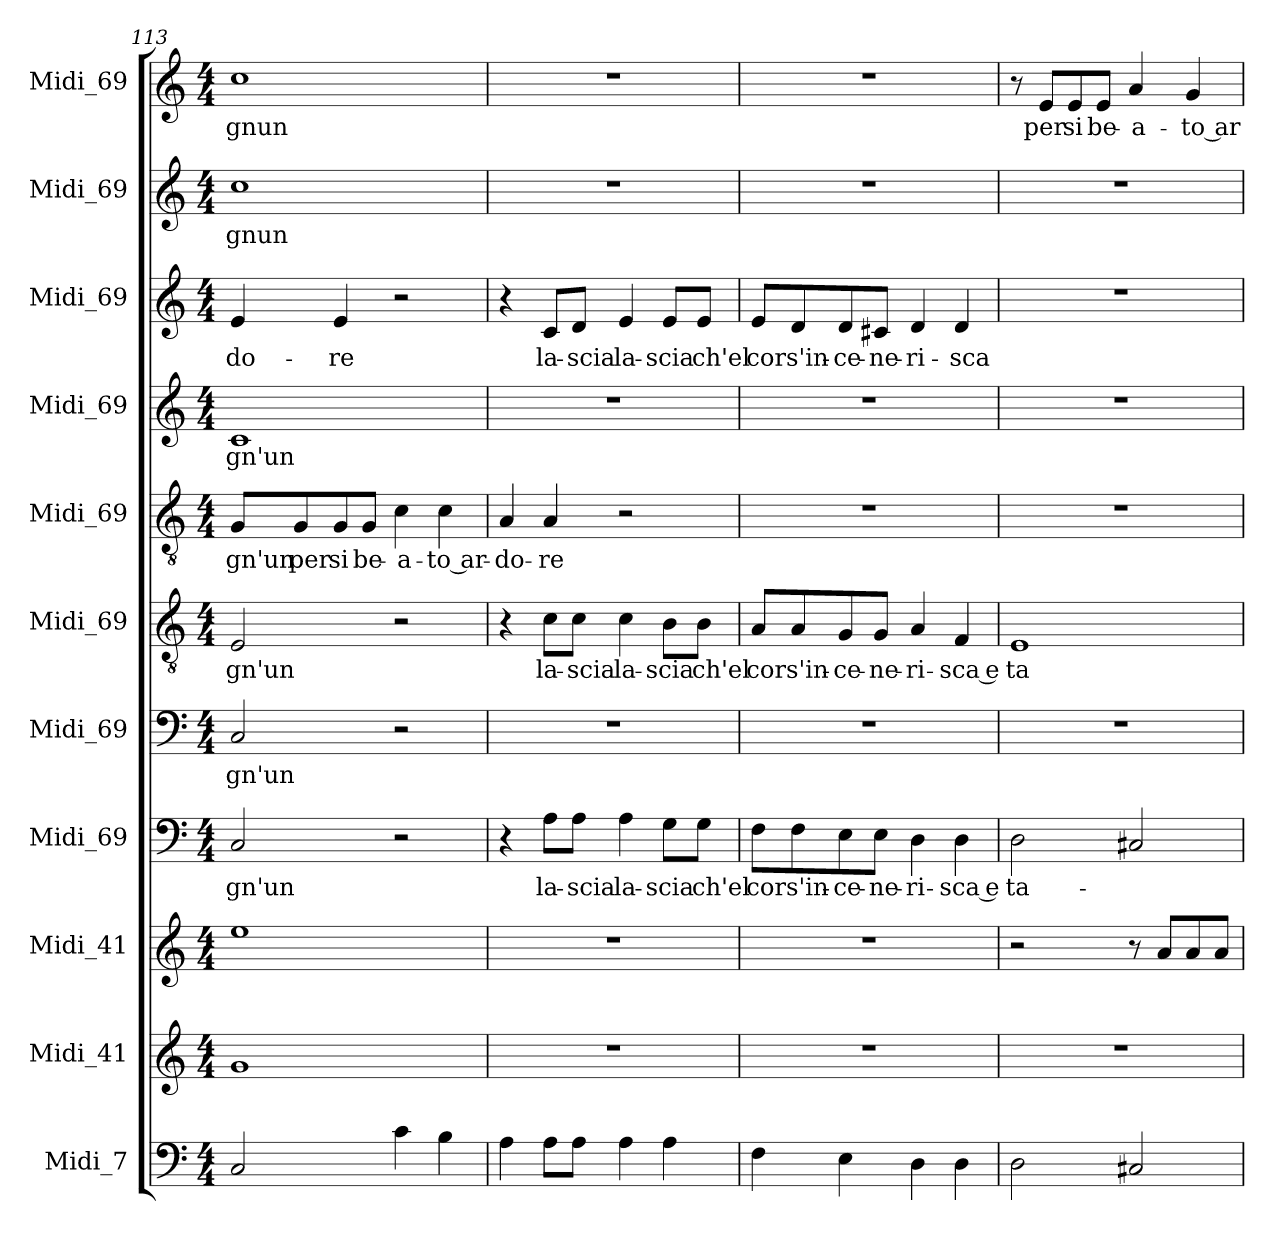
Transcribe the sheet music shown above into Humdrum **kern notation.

**kern	**kern	**kern	**kern	**text	**kern	**text	**kern	**text	**kern	**text	**kern	**text	**kern	**text	**kern	**text	**kern	**text
*part11	*part10	*part9	*part8	*part8	*part7	*part7	*part6	*part6	*part5	*part5	*part4	*part4	*part3	*part3	*part2	*part2	*part1	*part1
*staff11	*staff10	*staff9	*staff8	*staff8	*staff7	*staff7	*staff6	*staff6	*staff5	*staff5	*staff4	*staff4	*staff3	*staff3	*staff2	*staff2	*staff1	*staff1
*I"Midi_7	*I"Midi_41	*I"Midi_41	*I"Midi_69	*	*I"Midi_69	*	*I"Midi_69	*	*I"Midi_69	*	*I"Midi_69	*	*I"Midi_69	*	*I"Midi_69	*	*I"Midi_69	*
!!LO:LB:g=z
*clefF4	*clefG2	*clefG2	*clefF4	*	*clefF4	*	*clefGv2	*	*clefGv2	*	*clefG2	*	*clefG2	*	*clefG2	*	*clefG2	*
*k[]	*k[]	*k[]	*k[]	*	*k[]	*	*k[]	*	*k[]	*	*k[]	*	*k[]	*	*k[]	*	*k[]	*
*C:	*C:	*C:	*C:	*	*C:	*	*C:	*	*C:	*	*C:	*	*C:	*	*C:	*	*C:	*
*M4/4	*M4/4	*M4/4	*M4/4	*	*M4/4	*	*M4/4	*	*M4/4	*	*M4/4	*	*M4/4	*	*M4/4	*	*M4/4	*
=113	=113	=113	=113	=113	=113	=113	=113	=113	=113	=113	=113	=113	=113	=113	=113	=113	=113	=113
!	!	!	!	!LO:LY:b	!	!LO:LY:b	!	!LO:LY:b	!	!LO:LY:b	!	!LO:LY:b	!	!LO:LY:b	!	!LO:LY:b	!	!LO:LY:b
2C	1g	1ee	2C	-gn'un	2C	-gn'un	2E	-gn'un	8GL	-gn'un	1c	-gn'un	4e	-do-	1cc	-gnun	1cc	-gnun
!	!	!	!	!	!	!	!	!	!	!LO:LY:b	!	!	!	!	!	!	!	!
.	.	.	.	.	.	.	.	.	8G	per	.	.	.	.	.	.	.	.
!	!	!	!	!	!	!	!	!	!	!LO:LY:b	!	!	!	!LO:LY:b	!	!	!	!
.	.	.	.	.	.	.	.	.	8G	si	.	.	4e	-re	.	.	.	.
!	!	!	!	!	!	!	!	!	!	!LO:LY:b	!	!	!	!	!	!	!	!
.	.	.	.	.	.	.	.	.	8GJ	be-	.	.	.	.	.	.	.	.
!	!	!	!	!	!	!	!	!	!	!LO:LY:b	!	!	!	!	!	!	!	!
4c	.	.	2r	.	2r	.	2r	.	4c	-a-	.	.	2r	.	.	.	.	.
!	!	!	!	!	!	!	!	!	!	!LO:LY:b	!	!	!	!	!	!	!	!
4B	.	.	.	.	.	.	.	.	4c	-to ar-	.	.	.	.	.	.	.	.
=114	=114	=114	=114	=114	=114	=114	=114	=114	=114	=114	=114	=114	=114	=114	=114	=114	=114	=114
!	!	!	!	!	!	!	!	!	!	!LO:LY:b	!	!	!	!	!	!	!	!
4A	1r	1r	4r	.	1r	.	4r	.	4A	-do-	1r	.	4r	.	1r	.	1r	.
!	!	!	!	!LO:LY:b	!	!	!	!LO:LY:b	!	!LO:LY:b	!	!	!	!LO:LY:b	!	!	!	!
8AL	.	.	8AL	la-	.	.	8cL	la-	4A	-re	.	.	8cL	la-	.	.	.	.
!	!	!	!	!LO:LY:b	!	!	!	!LO:LY:b	!	!	!	!	!	!LO:LY:b	!	!	!	!
8AJ	.	.	8AJ	-scia	.	.	8cJ	-scia	.	.	.	.	8dJ	-scia	.	.	.	.
!	!	!	!	!LO:LY:b	!	!	!	!LO:LY:b	!	!	!	!	!	!LO:LY:b	!	!	!	!
4A	.	.	4A	la-	.	.	4c	la-	2r	.	.	.	4e	la-	.	.	.	.
!	!	!	!	!LO:LY:b	!	!	!	!LO:LY:b	!	!	!	!	!	!LO:LY:b	!	!	!	!
4A	.	.	8GL	-scia	.	.	8BL	-scia	.	.	.	.	8eL	-scia	.	.	.	.
!	!	!	!	!LO:LY:b	!	!	!	!LO:LY:b	!	!	!	!	!	!LO:LY:b	!	!	!	!
.	.	.	8GJ	ch'el	.	.	8BJ	ch'el	.	.	.	.	8eJ	ch'el	.	.	.	.
=115	=115	=115	=115	=115	=115	=115	=115	=115	=115	=115	=115	=115	=115	=115	=115	=115	=115	=115
!	!	!	!	!LO:LY:b	!	!	!	!LO:LY:b	!	!	!	!	!	!LO:LY:b	!	!	!	!
4F	1r	1r	8FL	cor	1r	.	8AL	cor	1r	.	1r	.	8eL	cor	1r	.	1r	.
!	!	!	!	!LO:LY:b	!	!	!	!LO:LY:b	!	!	!	!	!	!LO:LY:b	!	!	!	!
.	.	.	8F	s'in-	.	.	8A	s'in-	.	.	.	.	8d	s'in-	.	.	.	.
!	!	!	!	!LO:LY:b	!	!	!	!LO:LY:b	!	!	!	!	!	!LO:LY:b	!	!	!	!
4E	.	.	8E	-ce-	.	.	8G	-ce-	.	.	.	.	8d	-ce-	.	.	.	.
!	!	!	!	!LO:LY:b	!	!	!	!LO:LY:b	!	!	!	!	!	!LO:LY:b	!	!	!	!
.	.	.	8EJ	-ne-	.	.	8GJ	-ne-	.	.	.	.	8c#XJ	-ne-	.	.	.	.
!	!	!	!	!LO:LY:b	!	!	!	!LO:LY:b	!	!	!	!	!	!LO:LY:b	!	!	!	!
4D	.	.	4D	-ri-	.	.	4A	-ri-	.	.	.	.	4d	-ri-	.	.	.	.
!	!	!	!	!LO:LY:b	!	!	!	!LO:LY:b	!	!	!	!	!	!LO:LY:b	!	!	!	!
4D	.	.	4D	-sca e	.	.	4F	-sca e	.	.	.	.	4d	-sca	.	.	.	.
=116	=116	=116	=116	=116	=116	=116	=116	=116	=116	=116	=116	=116	=116	=116	=116	=116	=116	=116
!	!	!	!	!LO:LY:b	!	!	!	!LO:LY:b	!	!	!	!	!	!	!	!	!	!
2D	1r	2r	2D	ta-	1r	.	1E	ta-	1r	.	1r	.	1r	.	1r	.	8r	.
!	!	!	!	!	!	!	!	!	!	!	!	!	!	!	!	!	!	!LO:LY:b
.	.	.	.	.	.	.	.	.	.	.	.	.	.	.	.	.	8eL	per
!	!	!	!	!	!	!	!	!	!	!	!	!	!	!	!	!	!	!LO:LY:b
.	.	.	.	.	.	.	.	.	.	.	.	.	.	.	.	.	8e	si
!	!	!	!	!	!	!	!	!	!	!	!	!	!	!	!	!	!	!LO:LY:b
.	.	.	.	.	.	.	.	.	.	.	.	.	.	.	.	.	8eJ	be-
!	!	!	!	!	!	!	!	!	!	!	!	!	!	!	!	!	!	!LO:LY:b
2C#X	.	8r	2C#X	.	.	.	.	.	.	.	.	.	.	.	.	.	4a	-a-
.	.	8aL	.	.	.	.	.	.	.	.	.	.	.	.	.	.	.	.
!	!	!	!	!	!	!	!	!	!	!	!	!	!	!	!	!	!	!LO:LY:b
.	.	8a	.	.	.	.	.	.	.	.	.	.	.	.	.	.	4g	-to ar-
.	.	8aJ	.	.	.	.	.	.	.	.	.	.	.	.	.	.	.	.
=	=	=	=	=	=	=	=	=	=	=	=	=	=	=	=	=	=	=
*-	*-	*-	*-	*-	*-	*-	*-	*-	*-	*-	*-	*-	*-	*-	*-	*-	*-	*-
